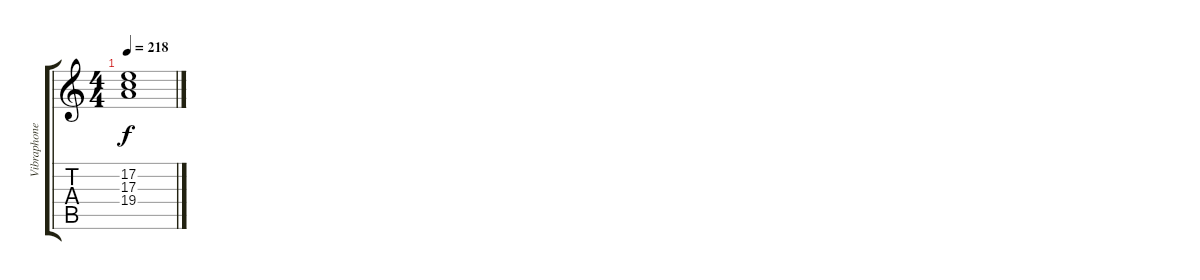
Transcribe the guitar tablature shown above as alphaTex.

\track ("Vibraphone" "Vibraphone") {instrument vibraphone}
\staff {score tabs}
\tuning (E4 B3 G3 D3 A2 E2) {hide}
\ts (4 4)
\tempo 218
\clef g2
\ks c
(17.2 17.3 19.4).1{dy f}
